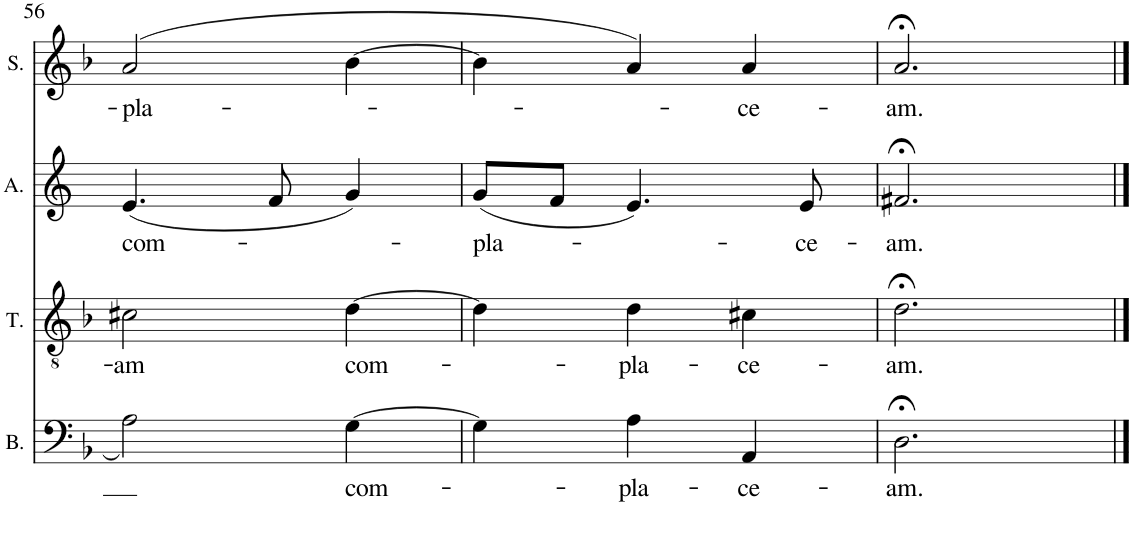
**kern	**text	**kern	**text	**kern	**text	**kern	**text
*part4	*part4	*part3	*part3	*part2	*part2	*part1	*part1
*staff4	*staff4	*staff3	*staff3	*staff2	*staff2	*staff1	*staff1
*I"Bass	*	*I"Tenor	*	*I"Alto	*	*I"Soprano	*
*I'B.	*	*I'T.	*	*I'A.	*	*I'S.	*
!!LO:PB:g=z
*clefF4	*	*clefGv2	*	*clefG2	*	*clefG2	*
*k[b-]	*	*k[b-]	*	*k[]	*	*k[b-]	*
*M3/4	*	*M3/4	*	*M3/4	*	*M3/4	*
=56	=56	=56	=56	=56	=56	=56	=56
!	!	!	!LO:LY:b	!	!LO:LY:b	!	!LO:LY:b
2A\	.	2c#X\	-am	(<4.e/	com-	(>2a/	-pla-
.	.	.	.	8f/	.	.	.
!	!LO:LY:b	!	!LO:LY:b	!	!	!	!
[4G\	com-	[4d\	com-	4g/)	.	[4b-\	.
=57	=57	=57	=57	=57	=57	=57	=57
!	!	!	!	!	!LO:LY:b	!	!
4G\]	.	4d\]	.	(<8g/L	-pla-	4b-\]	.
.	.	.	.	8f/J	.	.	.
!	!LO:LY:b	!	!LO:LY:b	!	!	!	!
4A\	-pla-	4d\	-pla-	4.e/)	.	4a/)	.
!	!LO:LY:b	!	!LO:LY:b	!	!	!	!LO:LY:b
4AA/	-ce-	4c#X\	-ce-	.	.	4a/	-ce-
!	!	!	!	!	!LO:LY:b	!	!
.	.	.	.	8e/	-ce-	.	.
=58	=58	=58	=58	=58	=58	=58	=58
!	!LO:LY:b	!	!LO:LY:b	!	!LO:LY:b	!	!LO:LY:b
2.D;<\	-am.	2.d;<\	-am.	2.f#X;</	-am.	2.a;</	-am.
==	==	==	==	==	==	==	==
*-	*-	*-	*-	*-	*-	*-	*-
